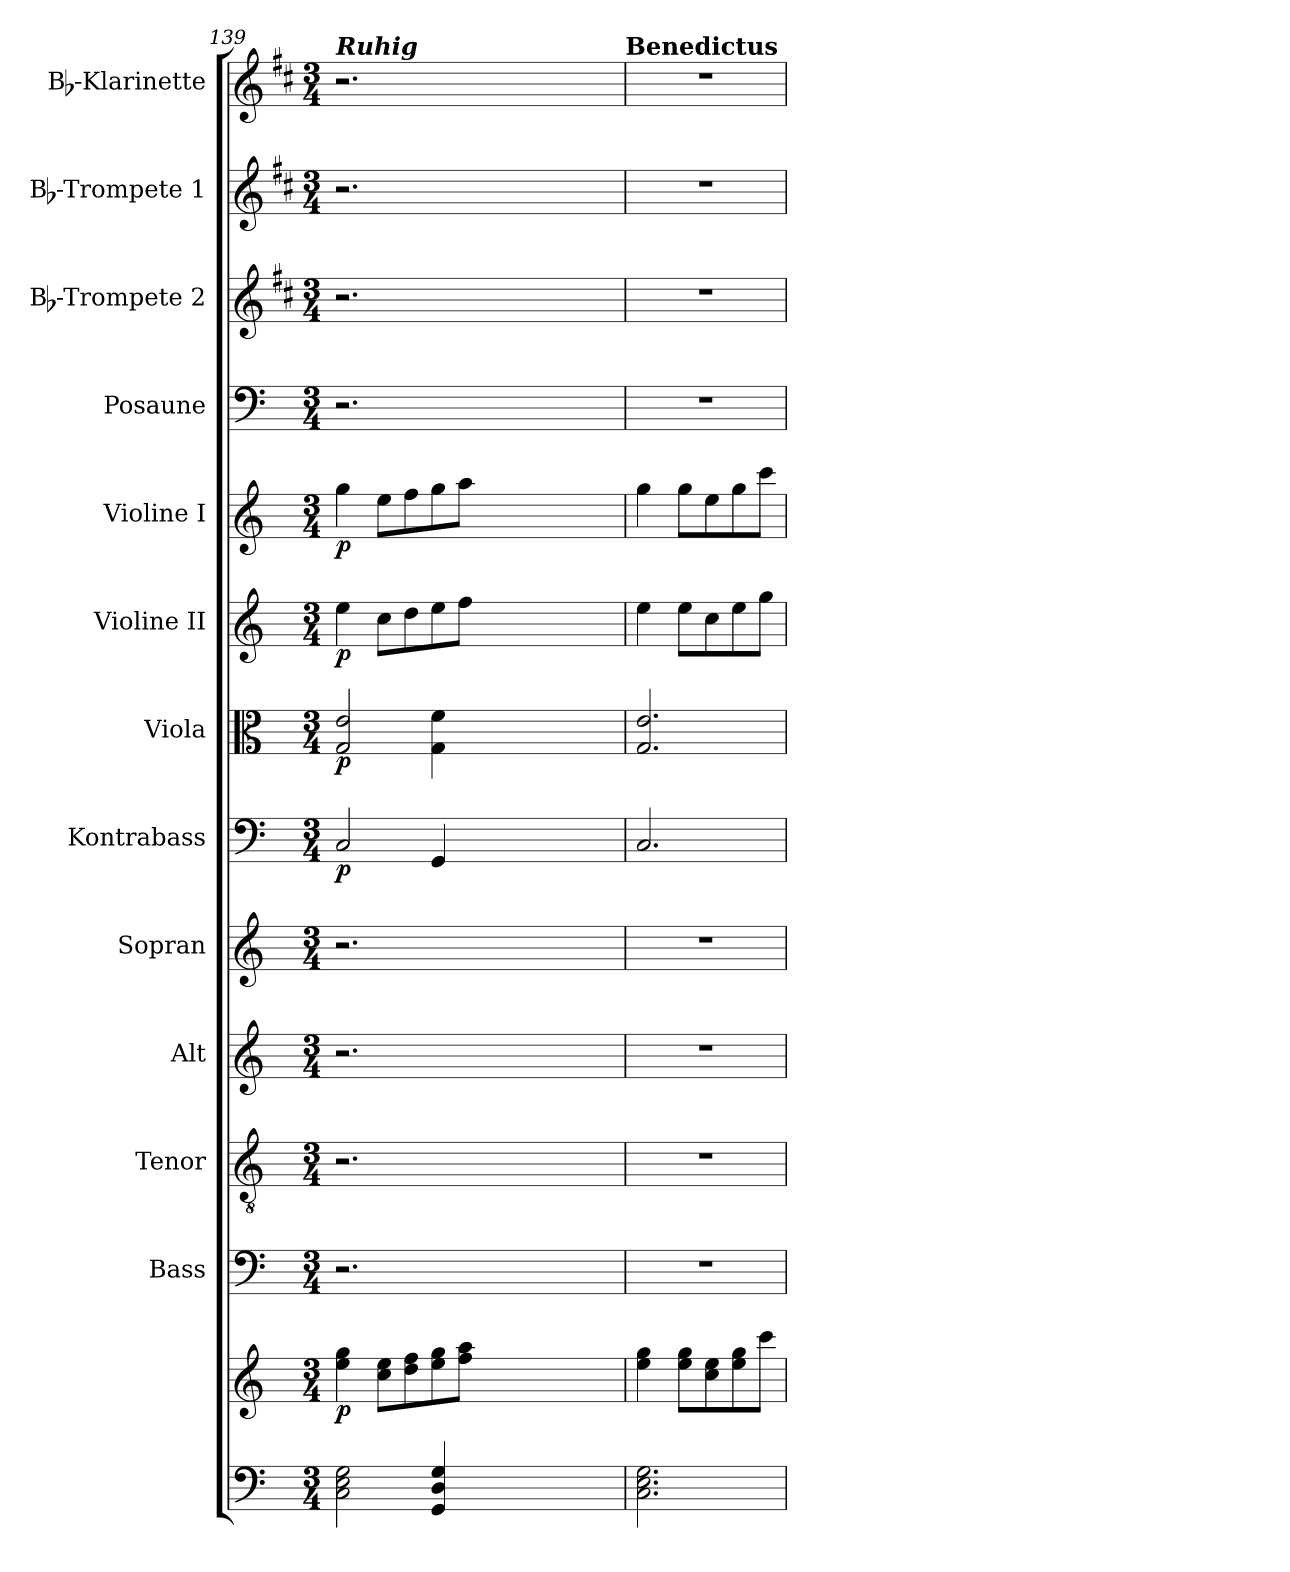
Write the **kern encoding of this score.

**kern	**kern	**dynam	**kern	**kern	**kern	**kern	**kern	**dynam	**kern	**dynam	**kern	**dynam	**kern	**dynam	**kern	**kern	**kern	**kern
*part13	*part13	*part13	*part12	*part11	*part10	*part9	*part8	*part8	*part7	*part7	*part6	*part6	*part5	*part5	*part4	*part3	*part2	*part1
*staff14	*staff13	*staff13/14	*staff12	*staff11	*staff10	*staff9	*staff8	*staff8	*staff7	*staff7	*staff6	*staff6	*staff5	*staff5	*staff4	*staff3	*staff2	*staff1
*	*	*	*I"Bass	*I"Tenor	*I"Alt	*I"Sopran	*I"Kontrabass	*	*I"Viola	*	*I"Violine II	*	*I"Violine I	*	*I"Posaune	*I"Bb-Trompete 2	*I"Bb-Trompete 1	*I"Bb-Klarinette
*	*	*	*I'B.	*I'T.	*I'A.	*I'S.	*I'Kb.	*	*I'Vla.	*	*I'Vl. II	*	*I'Vl. I	*	*I'Pos.	*I'Bb Trp. 2	*I'Bb Trp. 1	*I'Bb Kl.
!!LO:PB:g=z
*clefF4	*clefG2	*	*clefF4	*clefGv2	*clefG2	*clefG2	*clefF4	*	*clefC3	*	*clefG2	*	*clefG2	*	*clefF4	*clefG2	*clefG2	*clefG2
*	*	*	*	*	*	*	*ITrd7c12	*	*	*	*	*	*	*	*	*ITrd1c2	*ITrd1c2	*ITrd1c2
*k[]	*k[]	*	*k[]	*k[]	*k[]	*k[]	*k[]	*	*k[]	*	*k[]	*	*k[]	*	*k[]	*k[]	*k[]	*k[]
*C:	*C:	*	*C:	*C:	*C:	*C:	*C:	*	*C:	*	*C:	*	*C:	*	*C:	*C:	*C:	*C:
*M3/4	*M3/4	*	*M3/4	*M3/4	*M3/4	*M3/4	*M3/4	*	*M3/4	*	*M3/4	*	*M3/4	*	*M3/4	*M3/4	*M3/4	*M3/4
=139	=139	=139	=139	=139	=139	=139	=139	=139	=139	=139	=139	=139	=139	=139	=139	=139	=139	=139
!	!	!	!	!	!	!	!	!	!	!	!	!	!	!	!	!	!	!LO:TX:a:Bi:t=Ruhig
!	!	!LO:DY:b	!	!	!	!	!	!LO:DY:b	!	!LO:DY:b	!	!LO:DY:b	!	!LO:DY:b	!	!	!	!
2C\ 2E\ 2G\	4ee\ 4gg\	p	2.r	2.r	2.r	2.r	2CC/	p	2G/ 2e/	p	4ee\	p	4gg\	p	2.r	2.r	2.r	2.r
.	8cc\ 8ee\L	.	.	.	.	.	.	.	.	.	8cc\L	.	8ee\L	.	.	.	.	.
.	8dd\ 8ff\	.	.	.	.	.	.	.	.	.	8dd\	.	8ff\	.	.	.	.	.
4GG/ 4D/ 4G/	8ee\ 8gg\	.	.	.	.	.	4GGG/	.	4G\ 4f\	.	8ee\	.	8gg\	.	.	.	.	.
.	8ff\ 8aa\J	.	.	.	.	.	.	.	.	.	8ff\J	.	8aa\J	.	.	.	.	.
1...ryy	1...ryy	.	1...ryy	1...ryy	1...ryy	1...ryy	1...ryy	.	1...ryy	.	1...ryy	.	1...ryy	.	1...ryy	1...ryy	1...ryy	1...ryy
!	!	!	!	!	!	!	!	!	!	!	!	!	!	!	!	!	!	!LO:TX:a:B:t=Benedictus
=140	=140	=140	=140	=140	=140	=140	=140	=140	=140	=140	=140	=140	=140	=140	=140	=140	=140	=140
2.C\ 2.E\ 2.G\	4ee\ 4gg\	.	2.r	2.r	2.r	2.r	2.CC/	.	2.G/ 2.e/	.	4ee\	.	4gg\	.	2.r	2.r	2.r	2.r
.	8ee\ 8gg\L	.	.	.	.	.	.	.	.	.	8ee\L	.	8gg\L	.	.	.	.	.
.	8cc\ 8ee\	.	.	.	.	.	.	.	.	.	8cc\	.	8ee\	.	.	.	.	.
.	8ee\ 8gg\	.	.	.	.	.	.	.	.	.	8ee\	.	8gg\	.	.	.	.	.
.	8ccc\J	.	.	.	.	.	.	.	.	.	8gg\J	.	8ccc\J	.	.	.	.	.
=	=	=	=	=	=	=	=	=	=	=	=	=	=	=	=	=	=	=
*-	*-	*-	*-	*-	*-	*-	*-	*-	*-	*-	*-	*-	*-	*-	*-	*-	*-	*-
